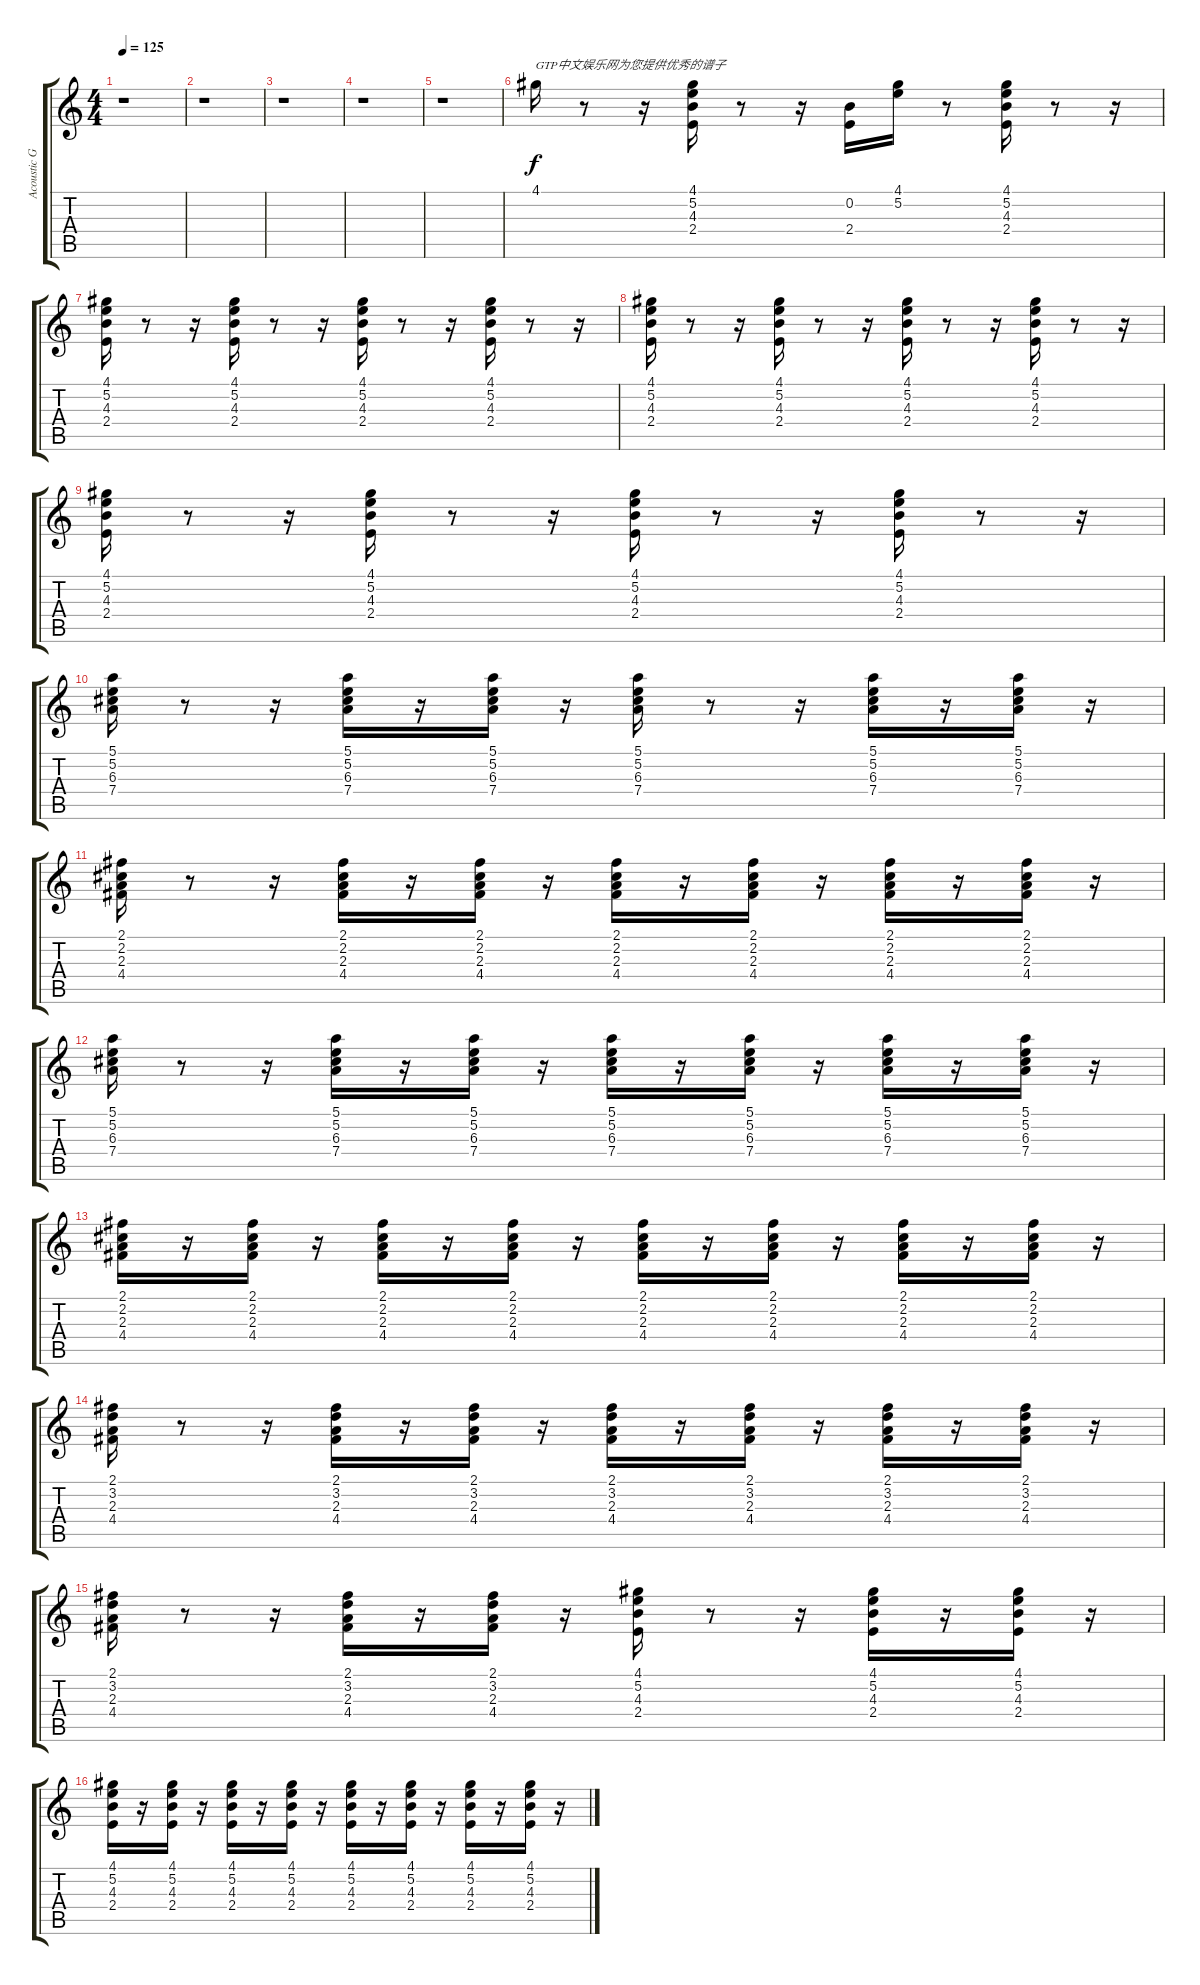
\track ("Acoustic Guitar (Steel" "Acoustic G") {instrument acousticguitarsteel}
\staff {score tabs}
\tuning (E4 B3 G3 D3 A2 E2) {hide}
\ts (4 4)
\tempo 125
\clef g2
\ks c
r.1{dy f instrument acousticguitarsteel} |
r.1 |
r.1 |
r.1 |
r.1 |
4.1.16{txt "GTP中文娱乐网为您提供优秀的谱子"} r.8 r.16 (4.1 5.2 4.3 2.4).16 r.8 r.16 (0.2 2.4).16 (4.1 5.2).16 r.8 (4.1 5.2 4.3 2.4).16 r.8 r.16 |
(4.1 5.2 4.3 2.4).16 r.8 r.16 (4.1 5.2 4.3 2.4).16 r.8 r.16 (4.1 5.2 4.3 2.4).16 r.8 r.16 (4.1 5.2 4.3 2.4).16 r.8 r.16 |
(4.1 5.2 4.3 2.4).16 r.8 r.16 (4.1 5.2 4.3 2.4).16 r.8 r.16 (4.1 5.2 4.3 2.4).16 r.8 r.16 (4.1 5.2 4.3 2.4).16 r.8 r.16 |
(4.1 5.2 4.3 2.4).16 r.8 r.16 (4.1 5.2 4.3 2.4).16 r.8 r.16 (4.1 5.2 4.3 2.4).16 r.8 r.16 (4.1 5.2 4.3 2.4).16 r.8 r.16 |
(5.1 5.2 6.3 7.4).16 r.8 r.16 (5.1 5.2 6.3 7.4).16 r.16 (5.1 5.2 6.3 7.4).16 r.16 (5.1 5.2 6.3 7.4).16 r.8 r.16 (5.1 5.2 6.3 7.4).16 r.16 (5.1 5.2 6.3 7.4).16 r.16 |
(2.1 2.2 2.3 4.4).16 r.8 r.16 (2.1 2.2 2.3 4.4).16 r.16 (2.1 2.2 2.3 4.4).16 r.16 (2.1 2.2 2.3 4.4).16 r.16 (2.1 2.2 2.3 4.4).16 r.16 (2.1 2.2 2.3 4.4).16 r.16 (2.1 2.2 2.3 4.4).16 r.16 |
(5.1 5.2 6.3 7.4).16 r.8 r.16 (5.1 5.2 6.3 7.4).16 r.16 (5.1 5.2 6.3 7.4).16 r.16 (5.1 5.2 6.3 7.4).16 r.16 (5.1 5.2 6.3 7.4).16 r.16 (5.1 5.2 6.3 7.4).16 r.16 (5.1 5.2 6.3 7.4).16 r.16 |
(2.1 2.2 2.3 4.4).16 r.16 (2.1 2.2 2.3 4.4).16 r.16 (2.1 2.2 2.3 4.4).16 r.16 (2.1 2.2 2.3 4.4).16 r.16 (2.1 2.2 2.3 4.4).16 r.16 (2.1 2.2 2.3 4.4).16 r.16 (2.1 2.2 2.3 4.4).16 r.16 (2.1 2.2 2.3 4.4).16 r.16 |
(2.1 3.2 2.3 4.4).16 r.8 r.16 (2.1 3.2 2.3 4.4).16 r.16 (2.1 3.2 2.3 4.4).16 r.16 (2.1 3.2 2.3 4.4).16 r.16 (2.1 3.2 2.3 4.4).16 r.16 (2.1 3.2 2.3 4.4).16 r.16 (2.1 3.2 2.3 4.4).16 r.16 |
(2.1 3.2 2.3 4.4).16 r.8 r.16 (2.1 3.2 2.3 4.4).16 r.16 (2.1 3.2 2.3 4.4).16 r.16 (4.1 5.2 4.3 2.4).16 r.8 r.16 (4.1 5.2 4.3 2.4).16 r.16 (4.1 5.2 4.3 2.4).16 r.16 |
(4.1 5.2 4.3 2.4).16 r.16 (4.1 5.2 4.3 2.4).16 r.16 (4.1 5.2 4.3 2.4).16 r.16 (4.1 5.2 4.3 2.4).16 r.16 (4.1 5.2 4.3 2.4).16 r.16 (4.1 5.2 4.3 2.4).16 r.16 (4.1 5.2 4.3 2.4).16 r.16 (4.1 5.2 4.3 2.4).16 r.16
